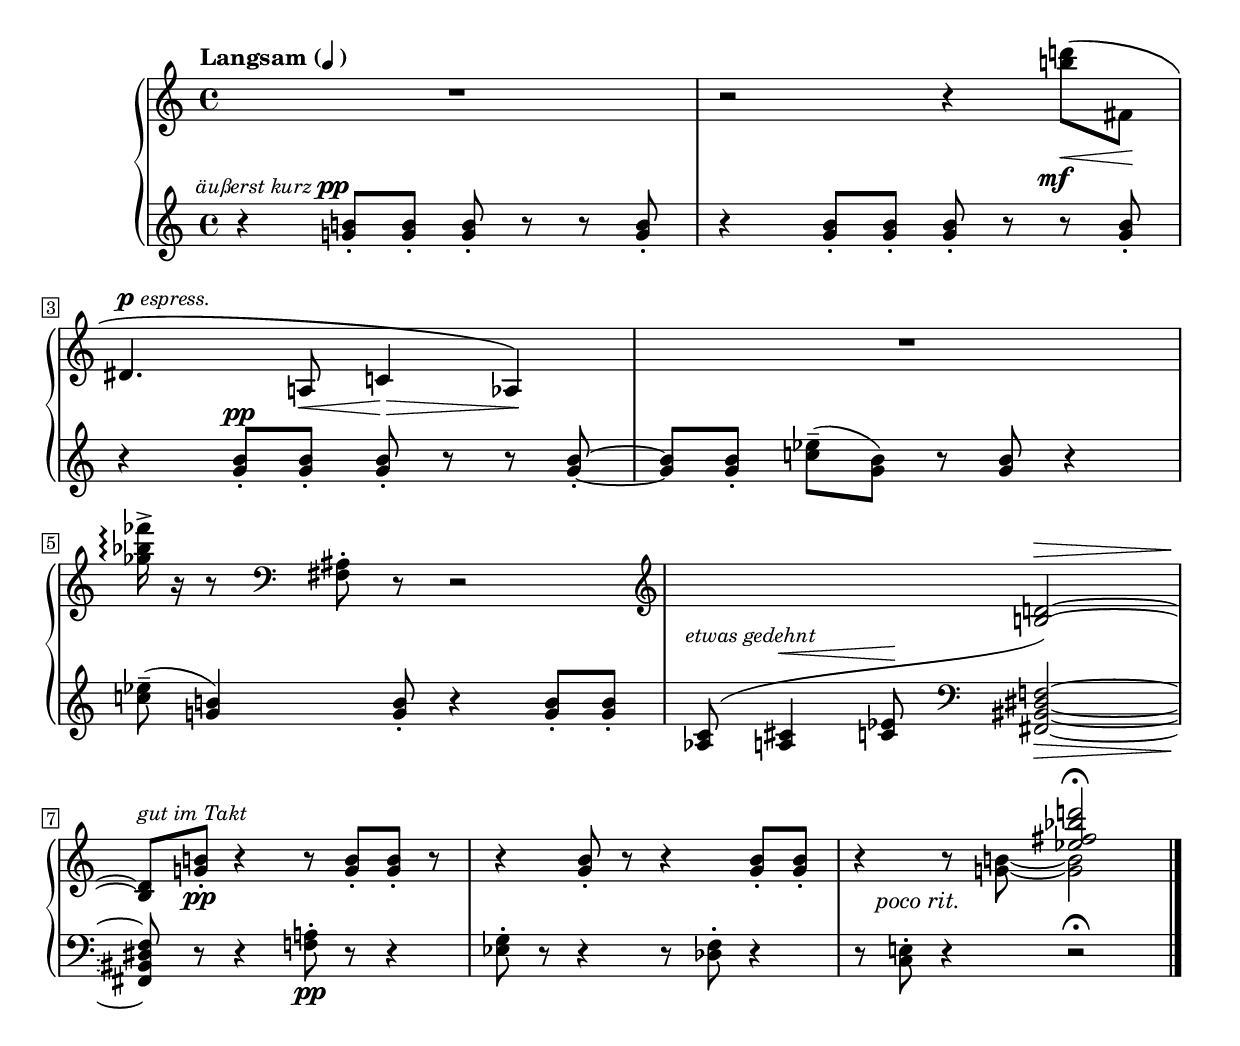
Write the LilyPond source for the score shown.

Global = {
  \key c \major
  \time 4/4
  \include "../global.ly"
}

#(define-markup-command (annotation layout props text) (markup?)
  "Draw an annotation (a double box around text)."
  (interpret-markup layout props
    (markup #:override '(box-padding . 0.2) #:box
            #:override '(box-padding . 0.4) #:box #:normal-text #:tiny text )))


Sopran = \context Voice = "one" \relative c'' {
  \voiceOne
  \override MultiMeasureRest.staff-position = #0
  \override Rest.staff-position = #0
  %\override DynamicText.Y-offset = #-2.4
  %\override Hairpin.Y-offset = #-2
  \stemNeutral\slurNeutral
  %1
  \tempo \markup {
    \bold\concat { "Langsam (" { \tiny\note {4} #1 } " )" }
  }
  | R1
  | r2 r4
    \shape #'(
      (( 0 . 0) (0 . 0) (0 . 3) (0 . 3))
      (( 0 . 1) (0 . 1) (0 . 0) (0 . 0))
    ) PhrasingSlur
    \once\override Staff.TextScript.extra-offset = #'(-2 . 0)
    <b'! d!>8[_\markup{ \dynamic mf }\(\< fis,]\!
    \break
  | dis4.^\markup {
      \dynamic p \small\italic "espress."
    } a!8\< c!4\!\> aes!\!\)
  | R1
    \break
  %5
  | <ges'' bes fes'>16^>\arpeggio r r8 \clef bass <fis,, ais>^. r8 r2
  | \clef treble s2 <b! d!>~^\>
    \break
  | q8[\!^\markup {
      \small\italic "gut im Takt"
    } <g'! b!>_.]_\pp r4 r8 <g b>8_. q_. r
  | r4 q8_. r r4 q8_.[ q_.]
  | r4 r8 \stemDown\tieDown <g! b!>~ q2
  \fine
}

Alto = \context Voice = "two" \relative c'' {
  \voiceTwo
  \override MultiMeasureRest.staff-position = #0
  \override Rest.staff-position = #0
  \stemUp
  %1
  | s1*8
  | s2 <ees fis bes d!>^\fermata
}

Bass = \context Voice = "four" \relative c' {
  \voiceFour
  \override MultiMeasureRest.staff-position = #0
  \override Rest.staff-position = #0
  \stemNeutral\slurNeutral\tieNeutral
  %1
  | r4^\markup {
      \hspace #-4 \italic\small "äußerst kurz" \dynamic pp
    } <g'! b!>8_.[ q_.] q_. r r q_.
  | r4 <g b>8_.[ q_.] q_. r r q_.
  | r4 <g b>8_.^\pp[ q_.] q_. r r q_.~
  | q[ q_.] <c! ees>^-[( <g b>]) r q r4
  %5
  | <c! ees>8^-( <g! b!>4) q8_. r4 q8_. q_.
  | \shape #'((( 0 . 0) (0 . 1) (0 . 0) (0 . 4))) Slur
    <aes, c>8^( <a! cis>4^\< <c! ees>8\! \clef bass <fis,, bis dis f!>2~_\>)
  | q8\! r r4 <f'! a!>8^._\pp r r4
  | <ees g>8^. r r4 r8 <des f>^. r4
  | r8 <c e!>^. r4 r2^\fermata
  \fine
}

centerDynamics = {
  %1
  | s1*5
  | \once\override Staff.TextScript.extra-offset = #'(-1 . -1)
    s4-\markup { \italic\small "etwas gedehnt" } s2.
  | s1*2
  | s4-\markup { \italic\small \hspace #2 "poco rit." } s2.
}

\score {
  \new PianoStaff \with { connectArpeggios = ##t }
  <<
    \accidentalStyle Score.piano
    \context Staff = "upper" <<
      \set Staff.midiInstrument = #"acoustic grand"
      \Global
      \clef treble
      \Sopran
      \Alto
    >>
    \context Dynamics <<
      \Global \centerDynamics
    >>
    \context Staff = "lower" <<
      \set Staff.midiInstrument = #"acoustic grand"
      \Global
      \clef treble
      \Bass
    >>
  >>
  \header {
    %composer = "Arnold Schönberg"
    %opus = "Op. 19"
    title = \markup {
      \fill-line {
        \center-column {
          \line { \abs-fontsize #20 "II." }
        }
      }
    }
    subtitle = #f
  }
  \layout {
    \context {
      \PianoStaff
      % More space between staves in the same PianoStaff
      %\override StaffGrouper.staff-staff-spacing.minimum-distance = 14
      %\override TextScript.font-shape = #'italic
    }
  }
  \midi {
    \tempo 4 = 100
  }
}
